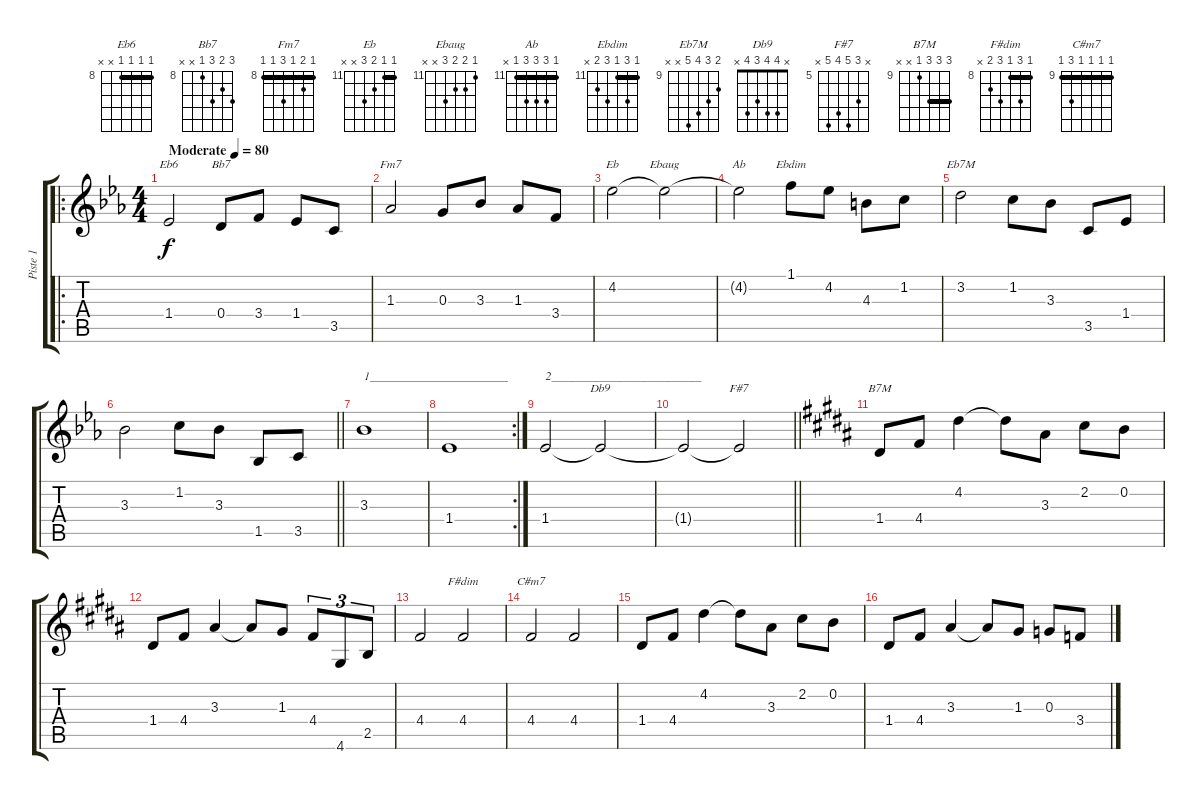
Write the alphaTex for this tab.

\track ("Piste 1" "Piste 1") {instrument acousticguitarsteel}
\staff {score tabs}
\tuning (E4 B3 G3 D3 A2 E2) {hide}
\chord ("Eb6" 8 8 8 8 x x) {firstfret 8 barre 8}
\chord ("Bb7" 10 9 10 8 x x) {firstfret 8}
\chord ("Fm7" 8 9 8 10 8 8) {firstfret 8 barre 8}
\chord ("Eb" 11 11 12 13 x x) {firstfret 11 barre 11}
\chord ("Ebaug" 11 12 12 13 x x) {firstfret 11}
\chord ("Ab" 11 13 13 13 11 x) {firstfret 11 barre 11}
\chord ("Ebdim" 11 13 11 13 12 x) {firstfret 11 barre 11}
\chord ("Eb7M" 10 11 12 13 x x) {firstfret 9}
\chord ("Db9" x 4 4 3 4 x)
\chord ("F#7" x 7 9 8 9 x) {firstfret 5}
\chord ("B7M" 11 11 11 9 x x) {firstfret 9 barre 11}
\chord ("F#dim" 8 10 8 10 9 x) {firstfret 8 barre 8}
\chord ("C#m7" 9 9 9 9 11 9) {firstfret 9 barre 9}
\ro
\ts (4 4)
\tempo (80 "Moderate")
\clef g2
\ks eb
1.4.2{ch "Eb6" dy f instrument acousticguitarsteel} 0.4.8{ch "Bb7"} 3.4.8 1.4.8 3.5.8 |
1.3.2{ch "Fm7"} 0.3.8 3.3.8 1.3.8 3.4.8 |
4.2.2{ch "Eb"} 4.2{t}.2{ch "Ebaug"} |
4.2{t}.2{ch "Ab"} 1.1.8{ch "Ebdim"} 4.2.8 4.3.8 1.2.8 |
3.2.2{ch "Eb7M"} 1.2.8 3.3.8 3.5.8 1.4.8 |
\barLineRight lightlight
3.3.2 1.2.8 3.3.8 1.5.8 3.5.8 |
3.3.1{txt "1_______________________"} |
\rc 2
1.4.1 |
1.4.2{txt "2_________________________"} 1.4{t}.2{ch "Db9"} |
\barLineRight lightlight
1.4{t}.2 1.4{t}.2{ch "F#7"} |
\ks b
1.4.8{ch "B7M"} 4.4.8 4.2.4 4.2{t}.8 3.3.8 2.2.8 0.2.8 |
1.4.8 4.4.8 3.3.4 3.3{t}.8 1.3.8 4.4.8{tu (3 2)} 4.6.8{tu (3 2)} 2.5.8{tu (3 2)} |
4.4.2 4.4.2{ch "F#dim"} |
4.4.2{ch "C#m7"} 4.4.2 |
1.4.8 4.4.8 4.2.4 4.2{t}.8 3.3.8 2.2.8 0.2.8 |
1.4.8 4.4.8 3.3.4 3.3{t}.8 1.3.8 0.3.8 3.4.8
